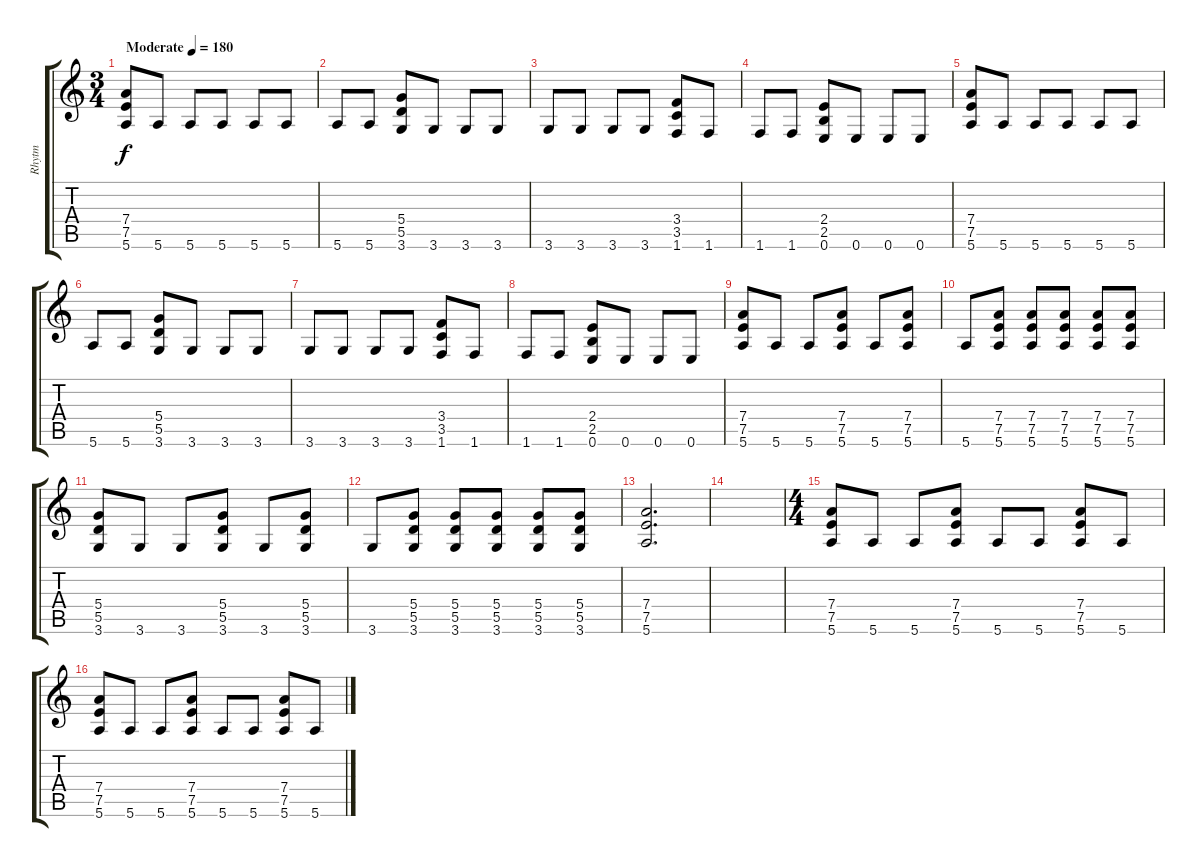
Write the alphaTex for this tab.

\track ("Rhytm" "Rhytm") {instrument overdrivenguitar}
\staff {score tabs}
\tuning (E4 B3 G3 D3 A2 E2) {hide}
\ts (3 4)
\tempo (180 "Moderate")
\clef g2
\ks c
(7.4 7.5 5.6).8{dy f instrument overdrivenguitar} 5.6.8 5.6.8 5.6.8 5.6.8 5.6.8 |
5.6.8 5.6.8 (5.4 5.5 3.6).8 3.6.8 3.6.8 3.6.8 |
3.6.8 3.6.8 3.6.8 3.6.8 (3.4 3.5 1.6).8 1.6.8 |
1.6.8 1.6.8 (2.4 2.5 0.6).8 0.6.8 0.6.8 0.6.8 |
(7.4 7.5 5.6).8 5.6.8 5.6.8 5.6.8 5.6.8 5.6.8 |
5.6.8 5.6.8 (5.4 5.5 3.6).8 3.6.8 3.6.8 3.6.8 |
3.6.8 3.6.8 3.6.8 3.6.8 (3.4 3.5 1.6).8 1.6.8 |
1.6.8 1.6.8 (2.4 2.5 0.6).8 0.6.8 0.6.8 0.6.8 |
(7.4 7.5 5.6).8 5.6.8 5.6.8 (7.4 7.5 5.6).8 5.6.8 (7.4 7.5 5.6).8 |
5.6.8 (7.4 7.5 5.6).8 (7.4 7.5 5.6).8 (7.4 7.5 5.6).8 (7.4 7.5 5.6).8 (7.4 7.5 5.6).8 |
(5.4 5.5 3.6).8 3.6.8 3.6.8 (5.4 5.5 3.6).8 3.6.8 (5.4 5.5 3.6).8 |
3.6.8 (5.4 5.5 3.6).8 (5.4 5.5 3.6).8 (5.4 5.5 3.6).8 (5.4 5.5 3.6).8 (5.4 5.5 3.6).8 |
(7.4 7.5 5.6).2{d} |
|
\ts (4 4)
(7.4 7.5 5.6).8 5.6.8 5.6.8 (7.4 7.5 5.6).8 5.6.8 5.6.8 (7.4 7.5 5.6).8 5.6.8 |
(7.4 7.5 5.6).8 5.6.8 5.6.8 (7.4 7.5 5.6).8 5.6.8 5.6.8 (7.4 7.5 5.6).8 5.6.8
